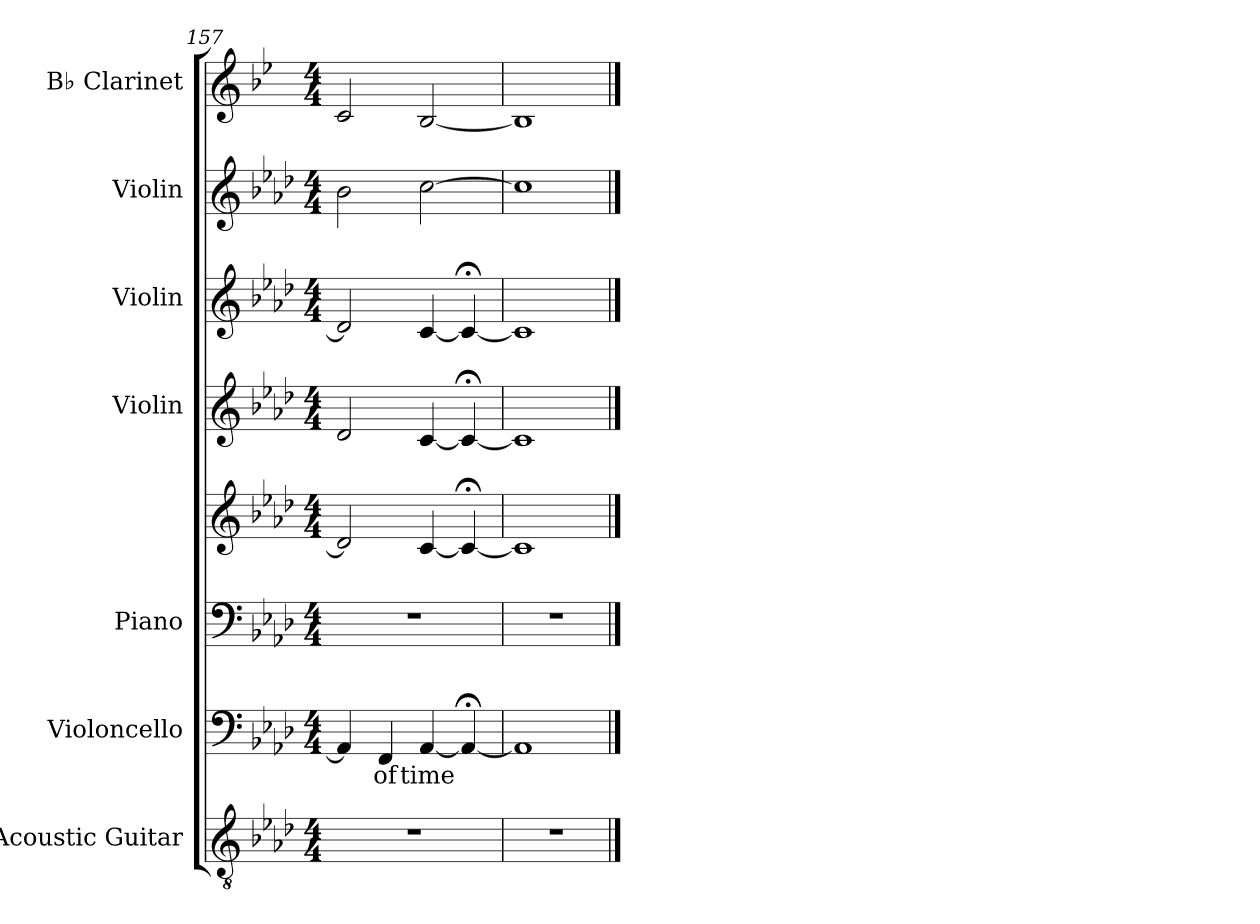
**kern	**kern	**text	**kern	**kern	**kern	**kern	**kern	**kern
*part7	*part6	*part6	*part5	*part5	*part4	*part3	*part2	*part1
*staff8	*staff7	*staff7	*staff6	*staff5	*staff4	*staff3	*staff2	*staff1
*I"Acoustic Guitar	*I"Violoncello	*	*I"Piano	*	*I"Violin	*I"Violin	*I"Violin	*I"B♭ Clarinet
*I'Guit.	*I'Vc.	*	*I'Pno.	*	*I'Vln.	*I'Vln.	*I'Vln.	*I'B♭ Cl.
*clefGv2	*clefF4	*	*clefF4	*clefG2	*clefG2	*clefG2	*clefG2	*clefG2
*	*	*	*	*	*	*	*	*ITrd1c2
*k[b-e-a-d-]	*k[b-e-a-d-]	*	*k[b-e-a-d-]	*k[b-e-a-d-]	*k[b-e-a-d-]	*k[b-e-a-d-]	*k[b-e-a-d-]	*k[b-e-a-d-]
*M4/4	*M4/4	*	*M4/4	*M4/4	*M4/4	*M4/4	*M4/4	*M4/4
=157	=157	=157	=157	=157	=157	=157	=157	=157
1r	4AA-/]	.	1r	2d-/]	2d-/	2d-/]	2b-\	2B-/
!	!	!LO:LY:b	!	!	!	!	!	!
.	4FF/	of	.	.	.	.	.	.
!	!	!LO:LY:b	!	!	!	!	!	!
.	[4AA-/	time	.	[4c/	[4c/	[4c/	[2cc\	[2A-/
.	4AA-;</_	.	.	4c;</_	4c;</_	4c;</_	.	.
=158	=158	=158	=158	=158	=158	=158	=158	=158
1r	1AA-]	.	1r	1c]	1c]	1c]	1cc]	1A-]
==	==	==	==	==	==	==	==	==
*-	*-	*-	*-	*-	*-	*-	*-	*-
